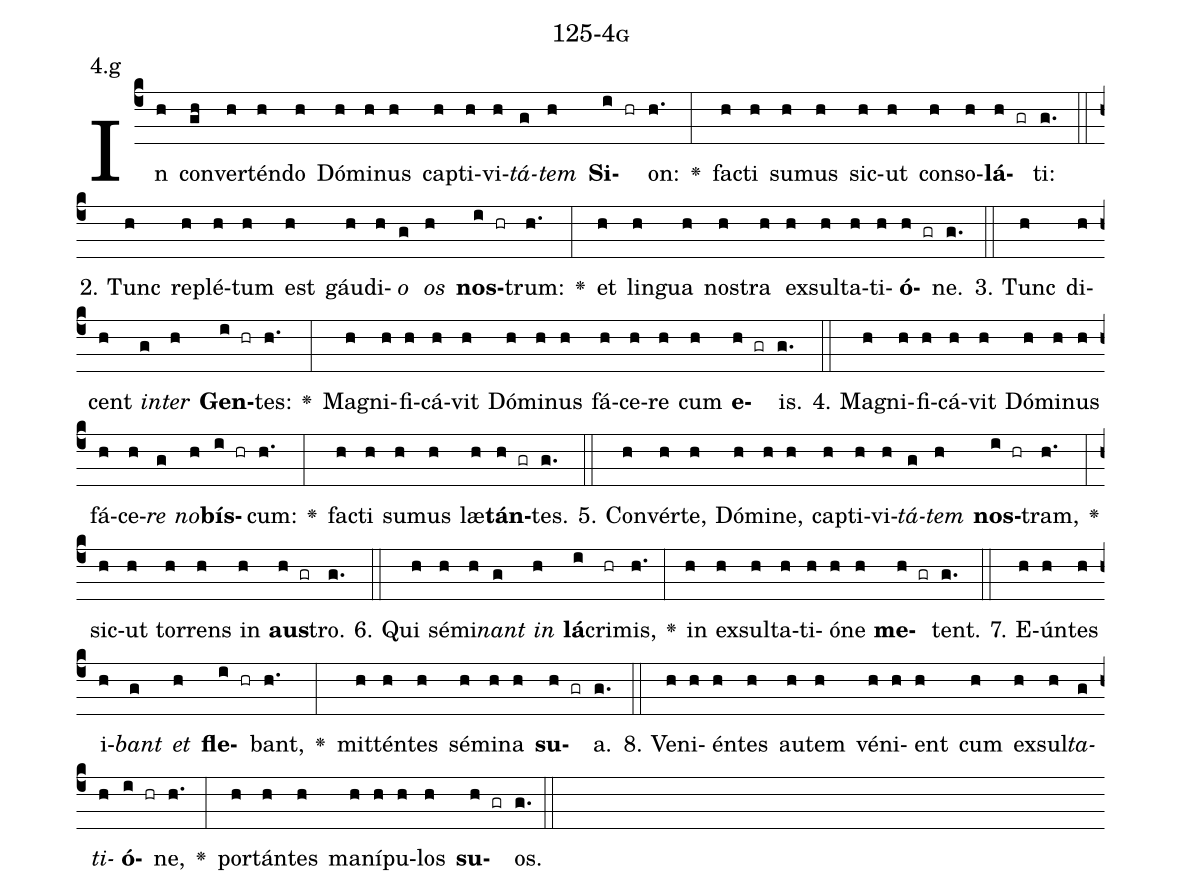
name: 125-4g;
annotation: 4.g;
%%
(c4)In(h) con(gh)ver(h)tén(h)do(h) Dó(h)mi(h)nus(h) cap(h)ti(h)vi(h)<i>tá</i>(g)<i>tem</i>(h) <b>Si</b>(i hr)on:(h.) <v>\greheightstar</v>(:) fac(h)ti(h) su(h)mus(h) sic(h)ut(h) con(h)so(h)<b>lá</b>(h gr)ti:(g.) (::)
2. Tunc(h) re(h)plé(h)tum(h) est(h) gáu(h)di(h)<i>o</i>(g) <i>os</i>(h) <b>nos</b>(i hr)trum:(h.) <v>\greheightstar</v>(:) et(h) lin(h)gua(h) nos(h)tra(h) ex(h)sul(h)ta(h)ti(h)<b>ó</b>(h gr)ne.(g.) (::)
3. Tunc(h) di(h)cent(h) <i>in</i>(g)<i>ter</i>(h) <b>Gen</b>(i hr)tes:(h.) <v>\greheightstar</v>(:) Ma(h)gni(h)fi(h)cá(h)vit(h) Dó(h)mi(h)nus(h) fá(h)ce(h)re(h) cum(h) <b>e</b>(h gr)is.(g.) (::)
4. Ma(h)gni(h)fi(h)cá(h)vit(h) Dó(h)mi(h)nus(h) fá(h)ce(h)<i>re</i>(g) <i>no</i>(h)<b>bís</b>(i hr)cum:(h.) <v>\greheightstar</v>(:) fac(h)ti(h) su(h)mus(h) læ(h)<b>tán</b>(h gr)tes.(g.) (::)
5. Con(h)vér(h)te,(h) Dó(h)mi(h)ne,(h) cap(h)ti(h)vi(h)<i>tá</i>(g)<i>tem</i>(h) <b>nos</b>(i hr)tram,(h.) <v>\greheightstar</v>(:) sic(h)ut(h) tor(h)rens(h) in(h) <b>aus</b>(h gr)tro.(g.) (::)
6. Qui(h) sé(h)mi(h)<i>nant</i>(g) <i>in</i>(h) <b>lá</b>(i)cri(hr)mis,(h.) <v>\greheightstar</v>(:) in(h) ex(h)sul(h)ta(h)ti(h)ó(h)ne(h) <b>me</b>(h gr)tent.(g.) (::)
7. E(h)ún(h)tes(h) i(h)<i>bant</i>(g) <i>et</i>(h) <b>fle</b>(i hr)bant,(h.) <v>\greheightstar</v>(:) mit(h)tén(h)tes(h) sé(h)mi(h)na(h) <b>su</b>(h gr)a.(g.) (::)
8. Ve(h)ni(h)én(h)tes(h) au(h)tem(h) vé(h)ni(h)ent(h) cum(h) ex(h)sul(h)<i>ta</i>(g)<i>ti</i>(h)<b>ó</b>(i hr)ne,(h.) <v>\greheightstar</v>(:) por(h)tán(h)tes(h) ma(h)ní(h)pu(h)los(h) <b>su</b>(h gr)os.(g.) (::)
